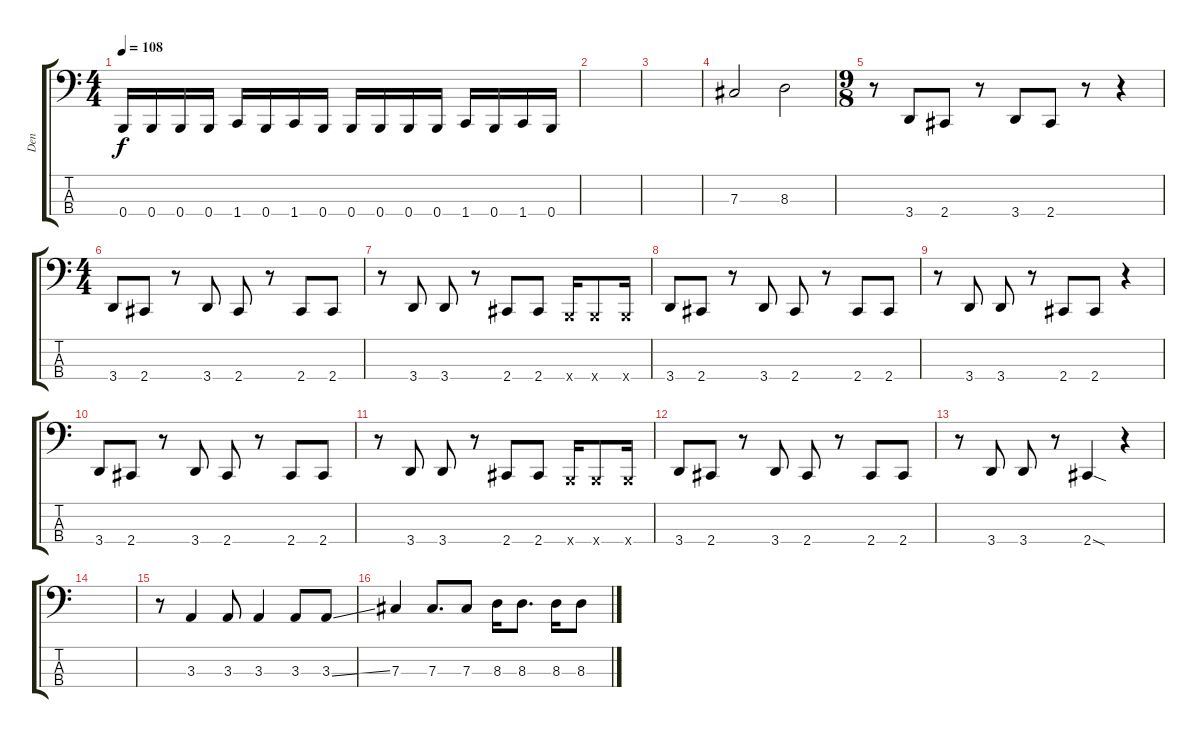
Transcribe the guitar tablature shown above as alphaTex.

\track ("Den" "Den") {instrument electricbasspick}
\staff {score tabs}
\tuning (E2 B1 Gb1 B0) {hide}
\ts (4 4)
\tempo 108
\clef f4
\ks c
0.4.16{dy f} 0.4.16 0.4.16 0.4.16 1.4.16 0.4.16 1.4.16 0.4.16 0.4.16 0.4.16 0.4.16 0.4.16 1.4.16 0.4.16 1.4.16 0.4.16 |
|
|
7.3.2 8.3.2 |
\ts (9 8)
r.8 3.4.8 2.4.8 r.8 3.4.8 2.4.8 r.8 r.4 |
\ts (4 4)
3.4.8 2.4.8 r.8 3.4.8 2.4.8 r.8 2.4.8 2.4.8 |
r.8 3.4.8 3.4.8 r.8 2.4.8 2.4.8 0.4{x}.16 0.4{x}.8 0.4{x}.16 |
3.4.8 2.4.8 r.8 3.4.8 2.4.8 r.8 2.4.8 2.4.8 |
r.8 3.4.8 3.4.8 r.8 2.4.8 2.4.8 r.4 |
3.4.8 2.4.8 r.8 3.4.8 2.4.8 r.8 2.4.8 2.4.8 |
r.8 3.4.8 3.4.8 r.8 2.4.8 2.4.8 0.4{x}.16 0.4{x}.8 0.4{x}.16 |
3.4.8 2.4.8 r.8 3.4.8 2.4.8 r.8 2.4.8 2.4.8 |
r.8 3.4.8 3.4.8 r.8 2.4{sod}.4 r.4 |
|
r.8 3.3.4 3.3.8 3.3.4 3.3.8 3.3{ss}.8 |
7.3.4 7.3.8{d} 7.3.8 8.3.16 8.3.8{d} 8.3.16 8.3.8
